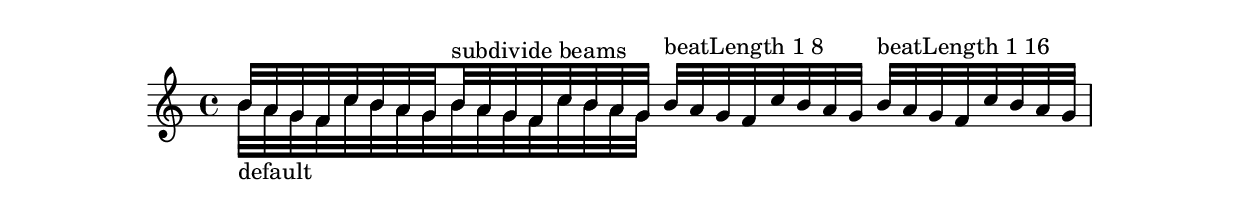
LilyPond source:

%% Do not edit this file; it is auto-generated from LSR http://lsr.dsi.unimi.it
%% This file is in the public domain.
\version "2.11.61"

\header {
  lsrtags = "rhythms"

  texidoces = "
Se pueden subdividir las barras automáticamente.  Estableciendo la
propiedad @code{subdivideBeams}, las barras se subdividen en
posiciones de pulso (tal y como se especifica en @code{beatLength}).

"
  doctitlees = "Subdivisiones de barra automáticas"

  texidoc = "
Beams can be subdivided automatically.  By setting the property
@code{subdivideBeams}, beams are subdivided at beat positions (as
specified in @code{beatLength}). 

"
  doctitle = "Automatic beam subdivisions"
} % begin verbatim
\score {
  \new Staff \relative c'' {
    << {
      \voiceOne
      \set subdivideBeams = ##t
      b32[ a g f c' b a g b^"subdivide beams" a g f c' b a g]
      \oneVoice
    }
    \new Voice {
      \voiceTwo
      b32_"default"[ a g f c' b a g b a g f c' b a g]
    } >>
    \set beatLength = #(ly:make-moment 1 8)
    b32^"beatLength 1 8"[ a g f c' b a g]
    \set beatLength = #(ly:make-moment 1 16)
    b32^"beatLength 1 16"[ a g f c' b a g]
  }
}

